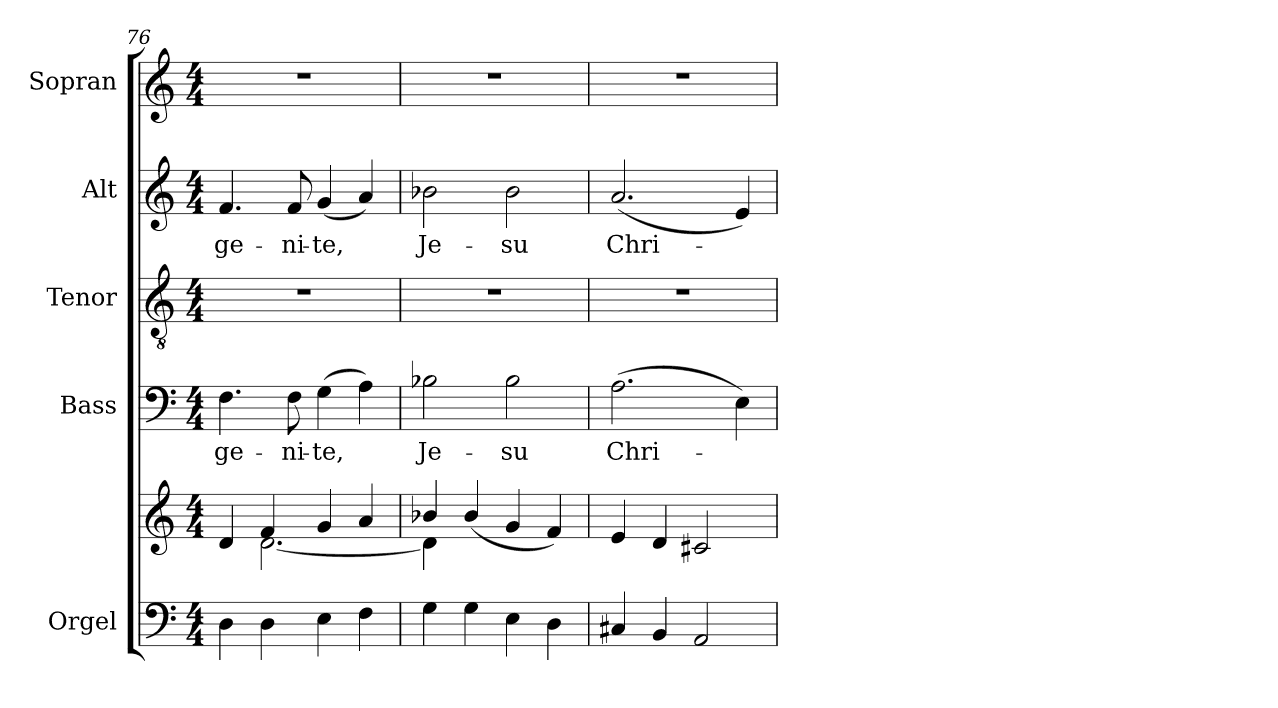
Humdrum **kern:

**kern	**kern	**kern	**text	**kern	**kern	**text	**kern
*part5	*part5	*part4	*part4	*part3	*part2	*part2	*part1
*staff6	*staff5	*staff4	*staff4	*staff3	*staff2	*staff2	*staff1
*I"Orgel	*	*I"Bass	*	*I"Tenor	*I"Alt	*	*I"Sopran
*I'Org.	*	*I'B.	*	*I'T.	*I'A.	*	*I'S.
*clefF4	*clefG2	*clefF4	*	*clefGv2	*clefG2	*	*clefG2
*k[]	*k[]	*k[]	*	*k[]	*k[]	*	*k[]
*C:	*C:	*C:	*	*C:	*C:	*	*C:
*M4/4	*M4/4	*M4/4	*	*M4/4	*M4/4	*	*M4/4
=76	=76	=76	=76	=76	=76	=76	=76
*	*^	*	*	*	*	*	*
!	!	!	!	!LO:LY:b	!	!	!LO:LY:b	!
4D\	4d/	4ryy	4.F\	-ge-	1r	4.f/	-ge-	1r
4D\	4f/	[<2.d\	.	.	.	.	.	.
!	!	!	!	!LO:LY:b	!	!	!LO:LY:b	!
.	.	.	8F\	-ni-	.	8f/	-ni-	.
!	!	!	!	!LO:LY:b	!	!	!LO:LY:b	!
4E\	4g/	.	(>4G\	-te,	.	(<4g/	-te,	.
4F\	4a/	.	4A\)	.	.	4a/)	.	.
=77	=77	=77	=77	=77	=77	=77	=77	=77
!	!	!	!	!LO:LY:b	!	!	!LO:LY:b	!
4G\	4b-X/	4d\]	2B-X\	Je-	1r	2b-X\	Je-	1r
4G\	(<4b-/	4ryy	.	.	.	.	.	.
!	!	!	!	!LO:LY:b	!	!	!LO:LY:b	!
4E\	4g/	2ryy	2B-\	-su	.	2b-\	-su	.
4D\	4f/)	.	.	.	.	.	.	.
*	*v	*v	*	*	*	*	*	*
=78	=78	=78	=78	=78	=78	=78	=78
!	!	!	!LO:LY:b	!	!	!LO:LY:b	!
4C#X/	4e/	(>2.A\	Chri-	1r	(<2.a/	Chri-	1r
4BB/	4d/	.	.	.	.	.	.
2AA/	2c#X/	.	.	.	.	.	.
.	.	4E\)	.	.	4e/)	.	.
=	=	=	=	=	=	=	=
*-	*-	*-	*-	*-	*-	*-	*-
